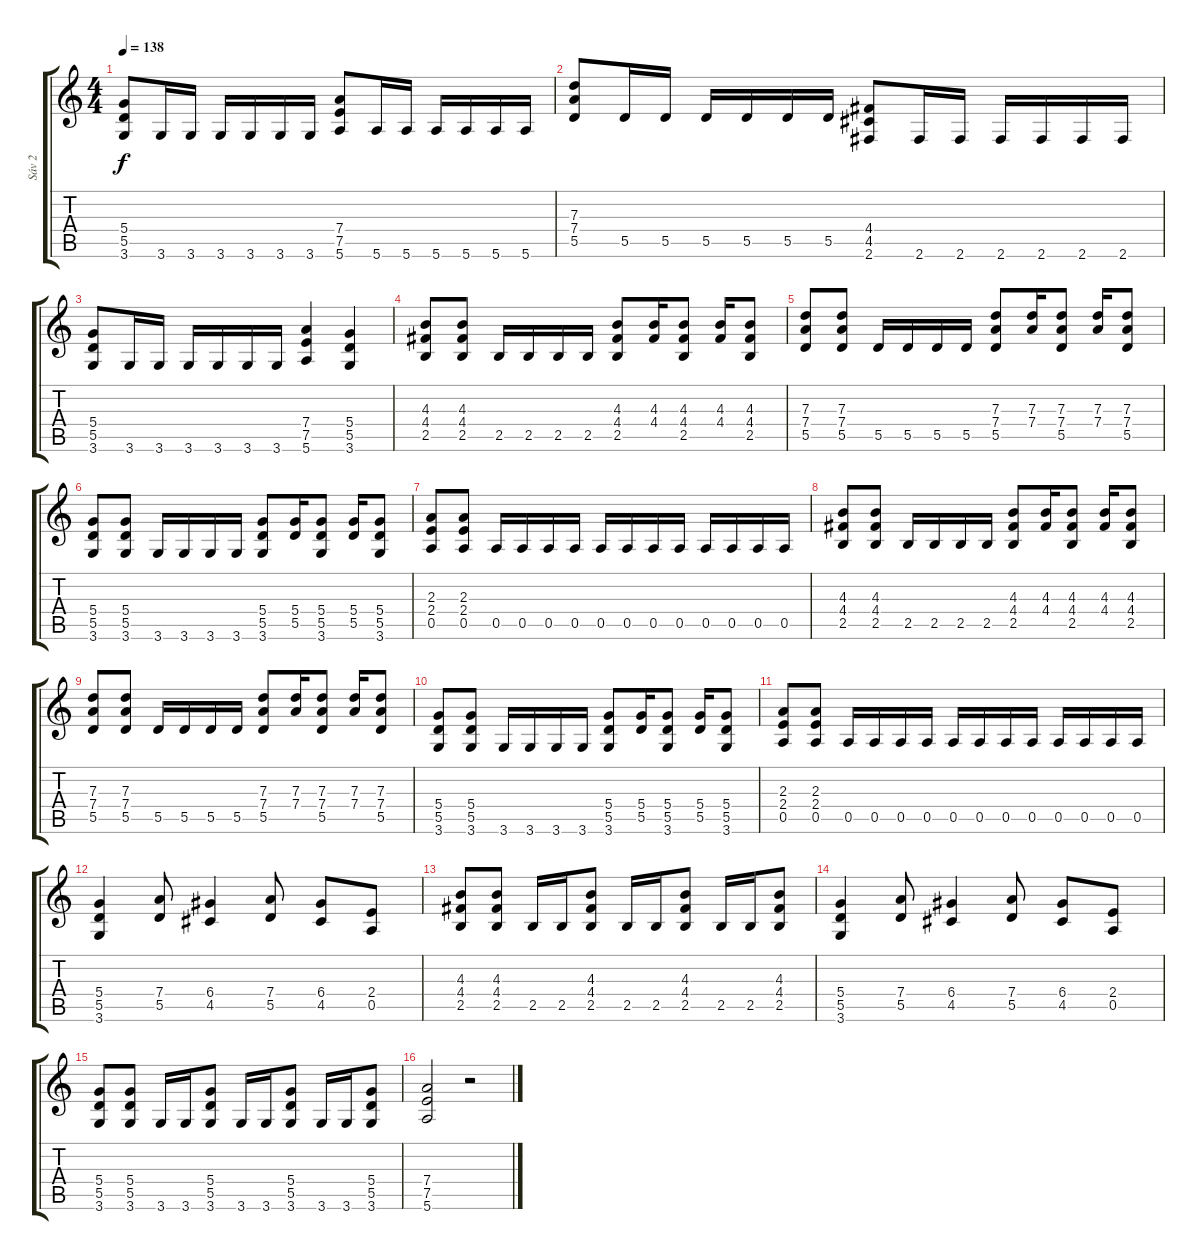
\track ("Sáv 2" "Sáv 2") {instrument distortionguitar}
\staff {score tabs}
\tuning (E4 B3 G3 D3 A2 E2) {hide}
\ts (4 4)
\tempo 138
\clef g2
\ks c
(5.4 5.5 3.6).8{dy f} 3.6.16 3.6.16 3.6.16 3.6.16 3.6.16 3.6.16 (7.4 7.5 5.6).8 5.6.16 5.6.16 5.6.16 5.6.16 5.6.16 5.6.16 |
(7.3 7.4 5.5).8 5.5.16 5.5.16 5.5.16 5.5.16 5.5.16 5.5.16 (4.4 4.5 2.6).8 2.6.16 2.6.16 2.6.16 2.6.16 2.6.16 2.6.16 |
(5.4 5.5 3.6).8 3.6.16 3.6.16 3.6.16 3.6.16 3.6.16 3.6.16 (7.4 7.5 5.6).4 (5.4 5.5 3.6).4 |
(4.3 4.4 2.5).8 (4.3 4.4 2.5).8 2.5.16 2.5.16 2.5.16 2.5.16 (4.3 4.4 2.5).8 (4.3 4.4).16 (4.3 4.4 2.5).8 (4.3 4.4).16 (4.3 4.4 2.5).8 |
(7.3 7.4 5.5).8 (7.3 7.4 5.5).8 5.5.16 5.5.16 5.5.16 5.5.16 (7.3 7.4 5.5).8 (7.3 7.4).16 (7.3 7.4 5.5).8 (7.3 7.4).16 (7.3 7.4 5.5).8 |
(5.4 5.5 3.6).8 (5.4 5.5 3.6).8 3.6.16 3.6.16 3.6.16 3.6.16 (5.4 5.5 3.6).8 (5.4 5.5).16 (5.4 5.5 3.6).8 (5.4 5.5).16 (5.4 5.5 3.6).8 |
(2.3 2.4 0.5).8 (2.3 2.4 0.5).8 0.5.16 0.5.16 0.5.16 0.5.16 0.5.16 0.5.16 0.5.16 0.5.16 0.5.16 0.5.16 0.5.16 0.5.16 |
(4.3 4.4 2.5).8 (4.3 4.4 2.5).8 2.5.16 2.5.16 2.5.16 2.5.16 (4.3 4.4 2.5).8 (4.3 4.4).16 (4.3 4.4 2.5).8 (4.3 4.4).16 (4.3 4.4 2.5).8 |
(7.3 7.4 5.5).8 (7.3 7.4 5.5).8 5.5.16 5.5.16 5.5.16 5.5.16 (7.3 7.4 5.5).8 (7.3 7.4).16 (7.3 7.4 5.5).8 (7.3 7.4).16 (7.3 7.4 5.5).8 |
(5.4 5.5 3.6).8 (5.4 5.5 3.6).8 3.6.16 3.6.16 3.6.16 3.6.16 (5.4 5.5 3.6).8 (5.4 5.5).16 (5.4 5.5 3.6).8 (5.4 5.5).16 (5.4 5.5 3.6).8 |
(2.3 2.4 0.5).8 (2.3 2.4 0.5).8 0.5.16 0.5.16 0.5.16 0.5.16 0.5.16 0.5.16 0.5.16 0.5.16 0.5.16 0.5.16 0.5.16 0.5.16 |
(5.4 5.5 3.6).4 (7.4 5.5).8 (6.4 4.5).4 (7.4 5.5).8 (6.4 4.5).8 (2.4 0.5).8 |
(4.3 4.4 2.5).8 (4.3 4.4 2.5).8 2.5.16 2.5.16 (4.3 4.4 2.5).8 2.5.16 2.5.16 (4.3 4.4 2.5).8 2.5.16 2.5.16 (4.3 4.4 2.5).8 |
(5.4 5.5 3.6).4 (7.4 5.5).8 (6.4 4.5).4 (7.4 5.5).8 (6.4 4.5).8 (2.4 0.5).8 |
(5.4 5.5 3.6).8 (5.4 5.5 3.6).8 3.6.16 3.6.16 (5.4 5.5 3.6).8 3.6.16 3.6.16 (5.4 5.5 3.6).8 3.6.16 3.6.16 (5.4 5.5 3.6).8 |
(7.4 7.5 5.6).2 r.2
